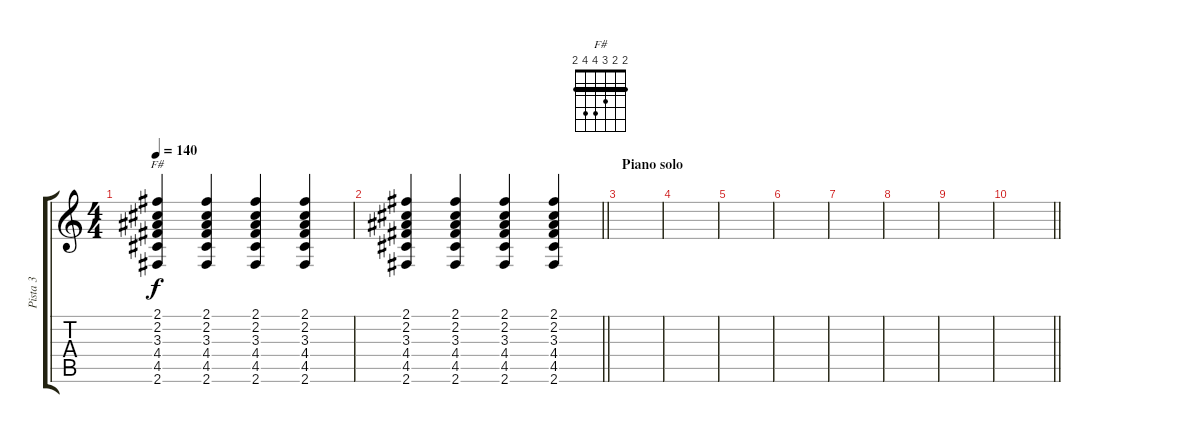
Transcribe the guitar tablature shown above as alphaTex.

\track ("Pista 3" "Pista 3") {instrument electricguitarjazz}
\staff {score tabs}
\tuning (E4 B3 G3 D3 A2 E2) {hide}
\chord ("F#" 2 2 3 4 4 2) {barre 2}
\ts (4 4)
\tempo 140
\clef g2
\ks c
(2.1 2.2 3.3 4.4 4.5 2.6).4{ch "F#" dy f} (2.1 2.2 3.3 4.4 4.5 2.6).4 (2.1 2.2 3.3 4.4 4.5 2.6).4 (2.1 2.2 3.3 4.4 4.5 2.6).4 |
\barLineRight lightlight
(2.1 2.2 3.3 4.4 4.5 2.6).4 (2.1 2.2 3.3 4.4 4.5 2.6).4 (2.1 2.2 3.3 4.4 4.5 2.6).4 (2.1 2.2 3.3 4.4 4.5 2.6).4 |
\section ("" "Piano solo")
|
|
|
|
|
|
|
\barLineRight lightlight
